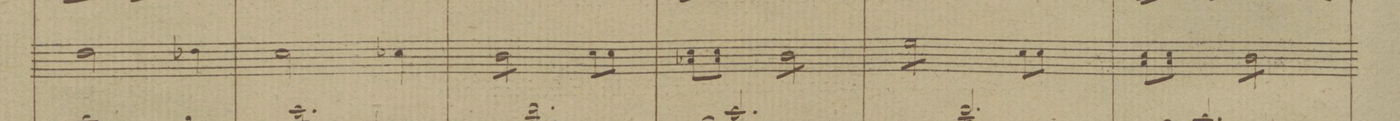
**kern	**dynam
*I"Viole	*
*clefC3	*
*k[b-]	*
*M3/4	*
2e\	.
4e-X\	.
=57	=57
2d\	.
4d-X\	.
=58	=58
8c\L	.
8c\	.
8c\	.
8c\J	.
*Xtremolo	*
8d\L	.
8d\J	.
=59	=59
8dL 8B-X\	.
8dJ 8B-\	.
*tremolo	*
8c\L	.
8c\	.
8c\	.
8c\J	.
=60	=60
8f\L	.
8f\	.
8f\	.
8f\J	.
*Xtremolo	*
8d\L	.
8d\J	.
=61	=61
8dL 8B-\	.
8dJ 8B-\	.
*tremolo	*
8c\L	.
8c\	.
8c\	.
8c\J	.
=62	=62
*-	*-
